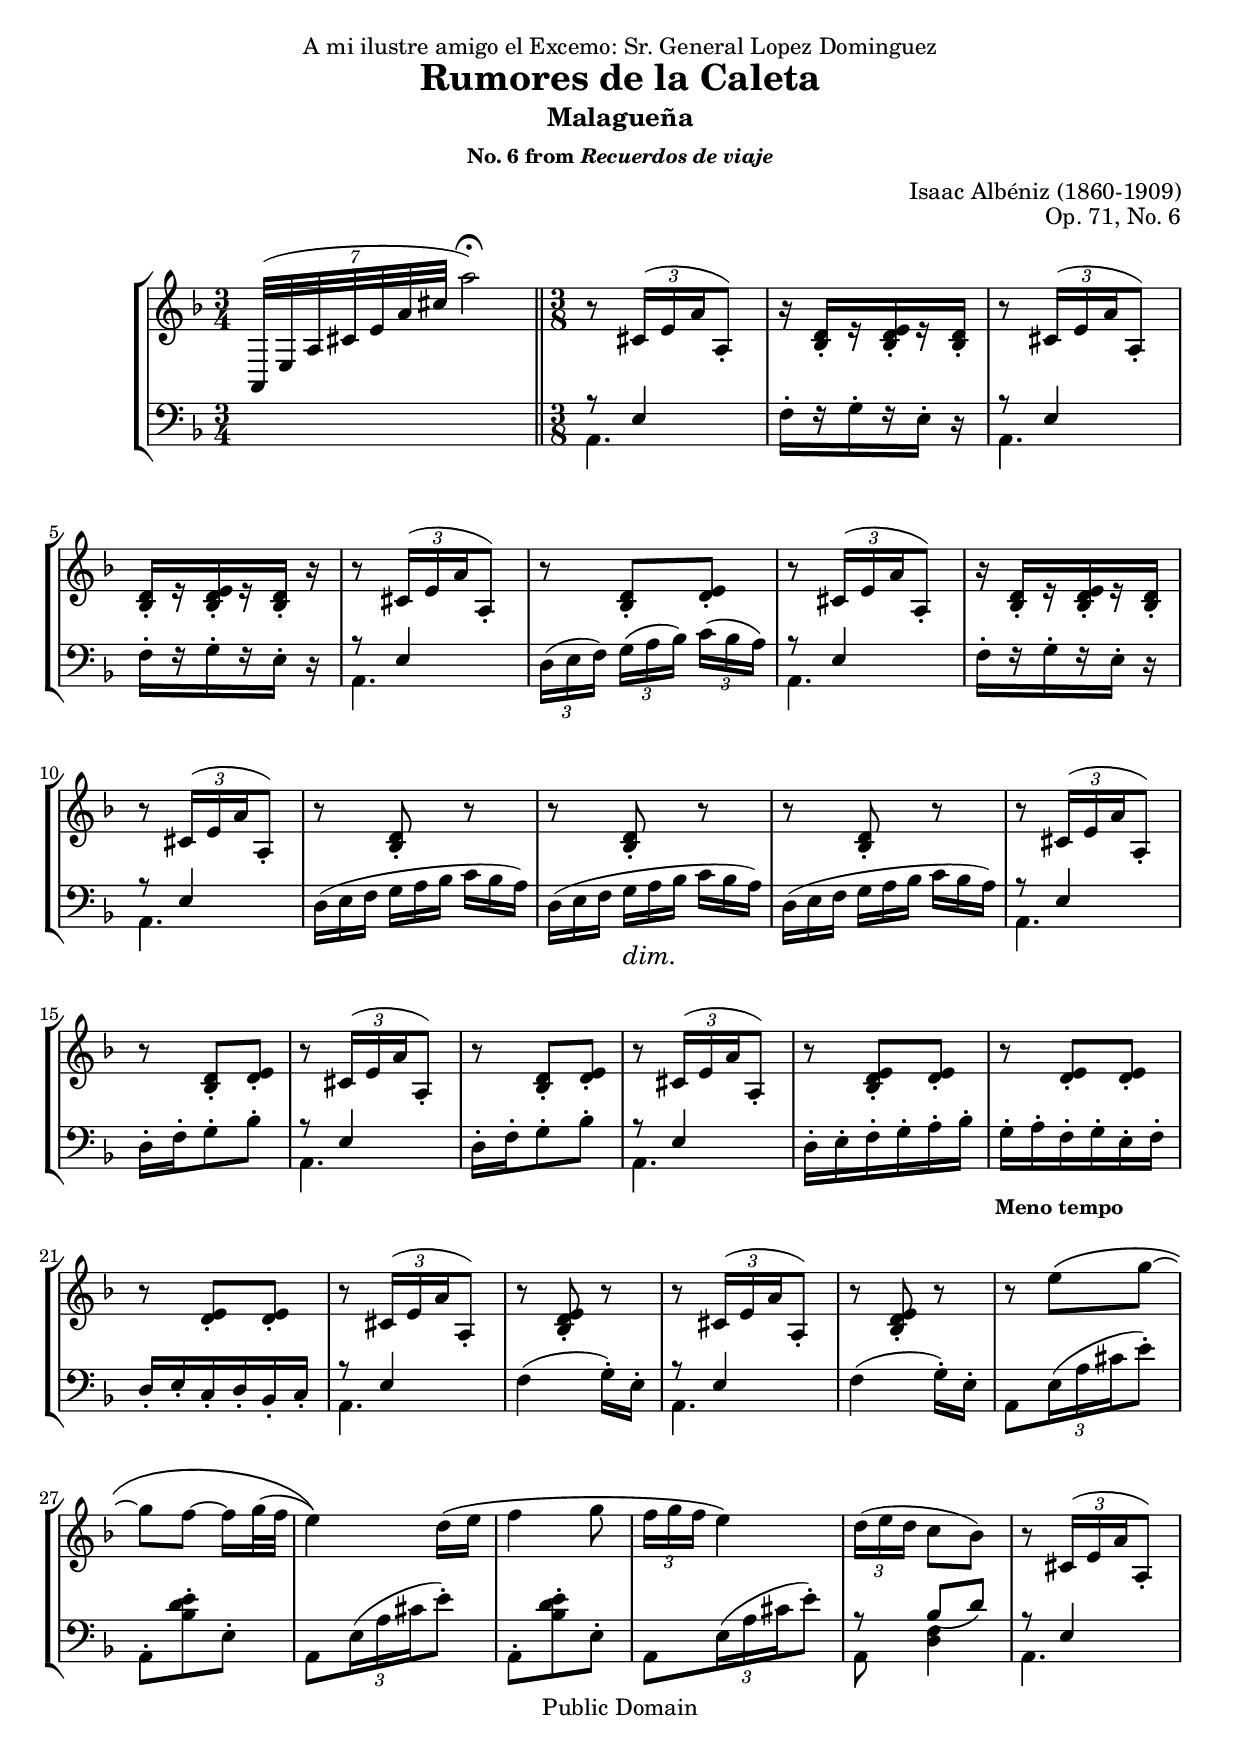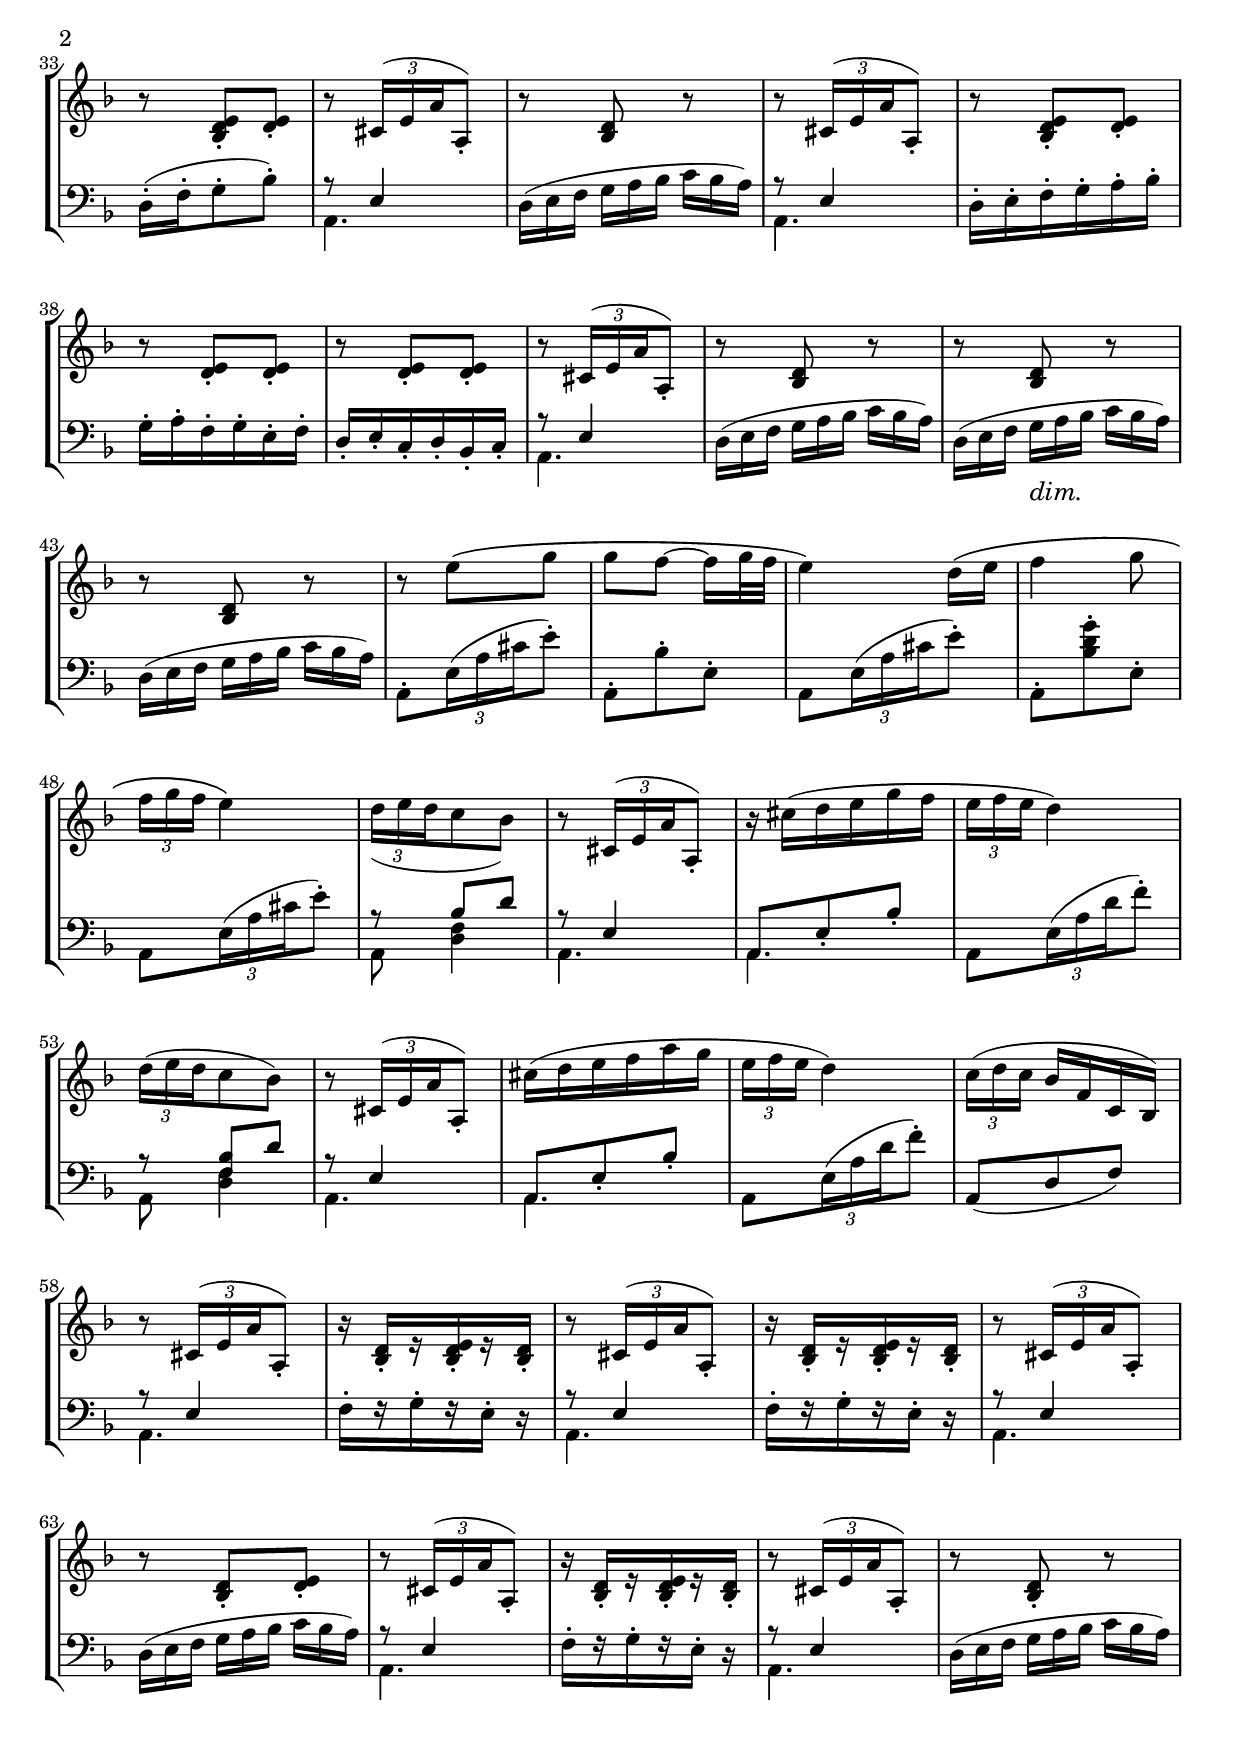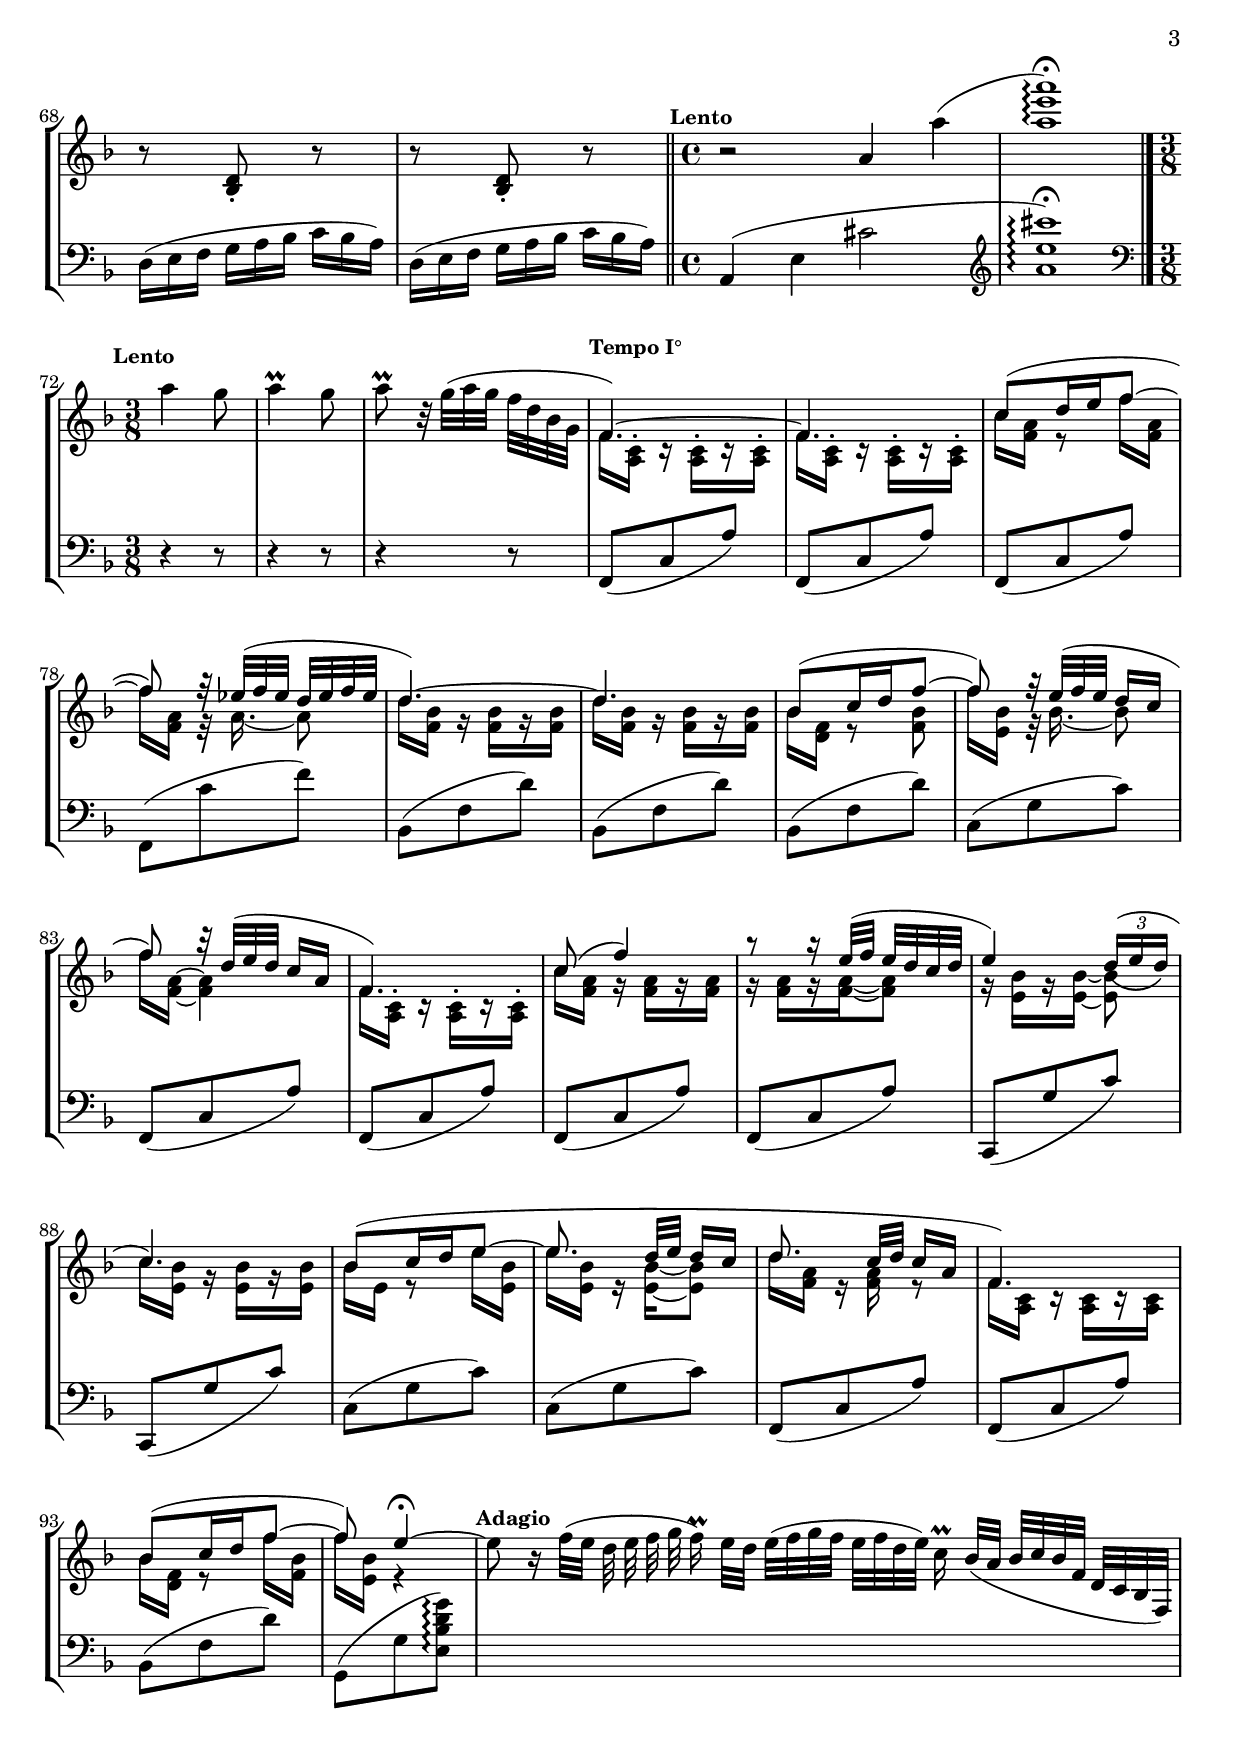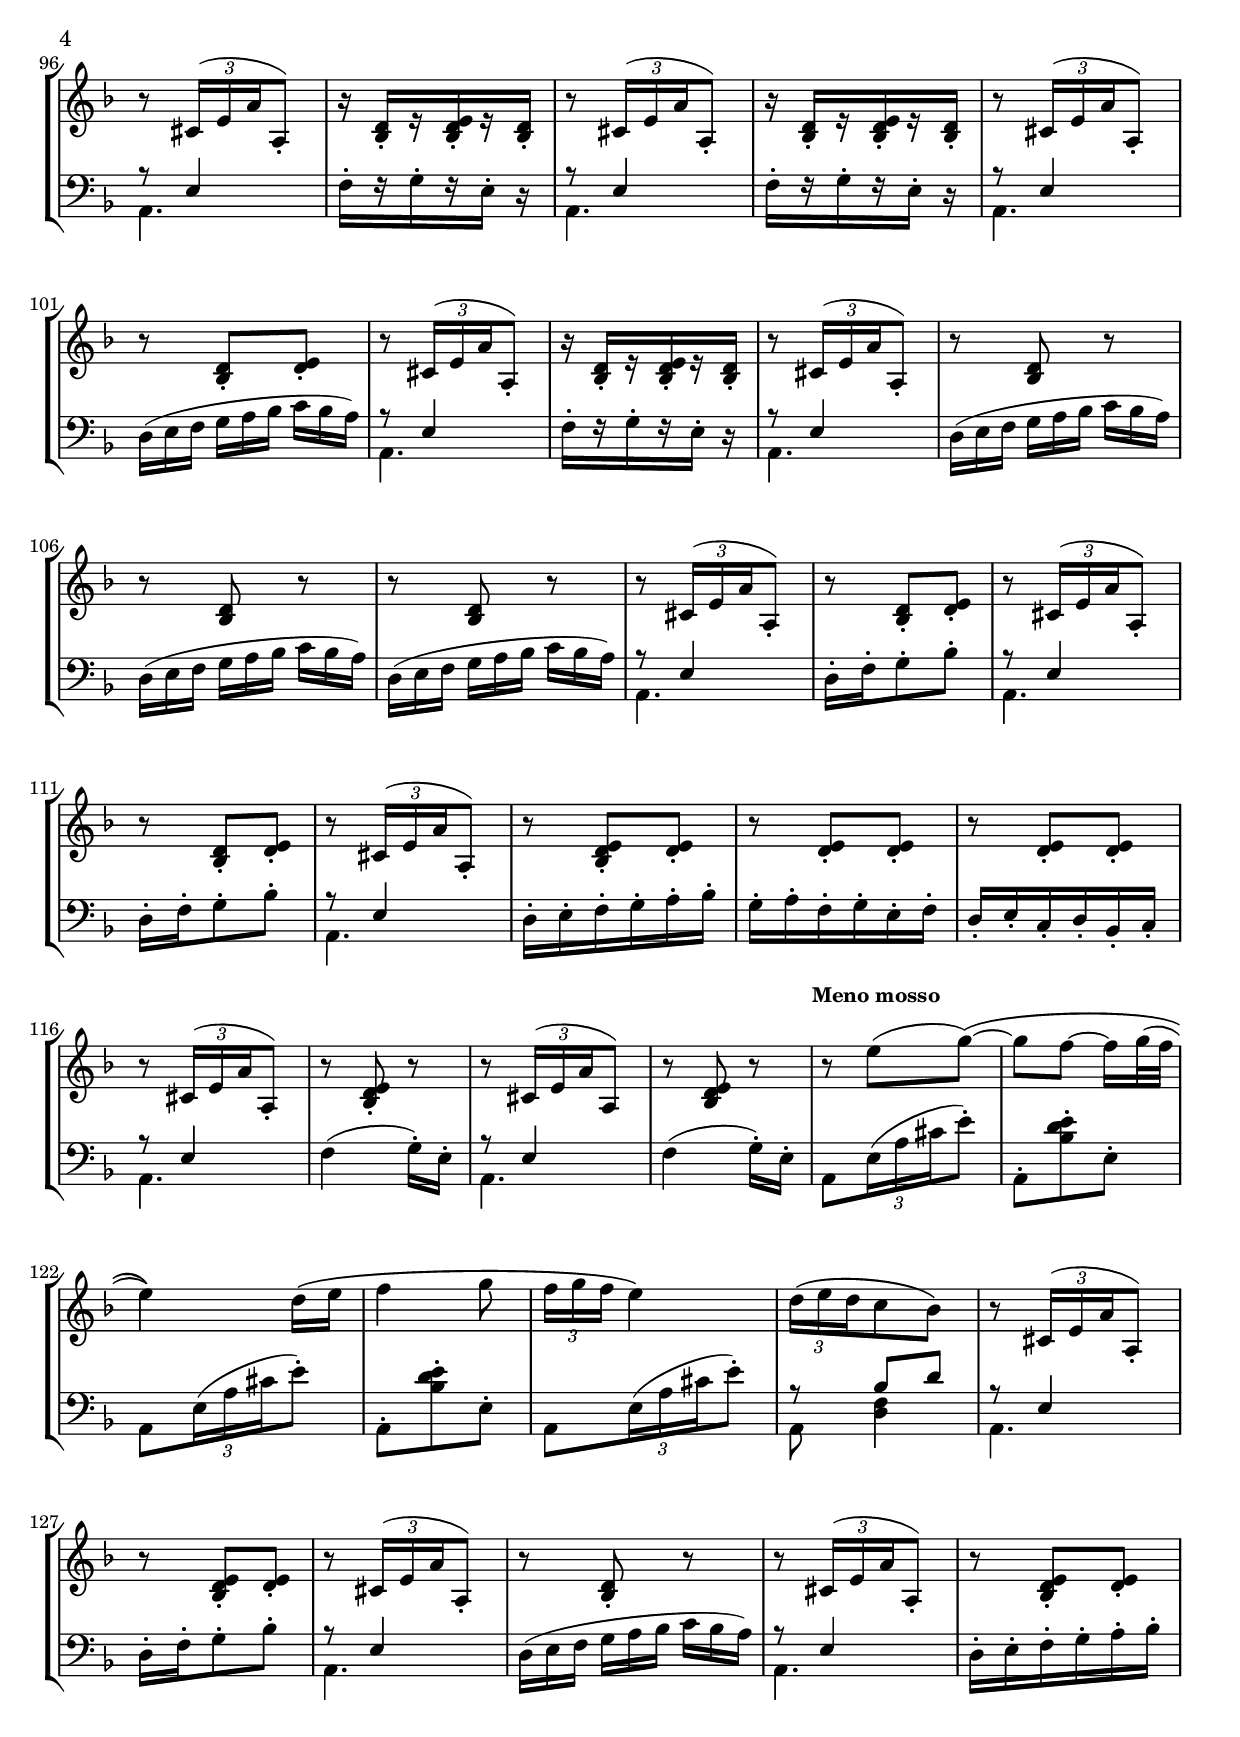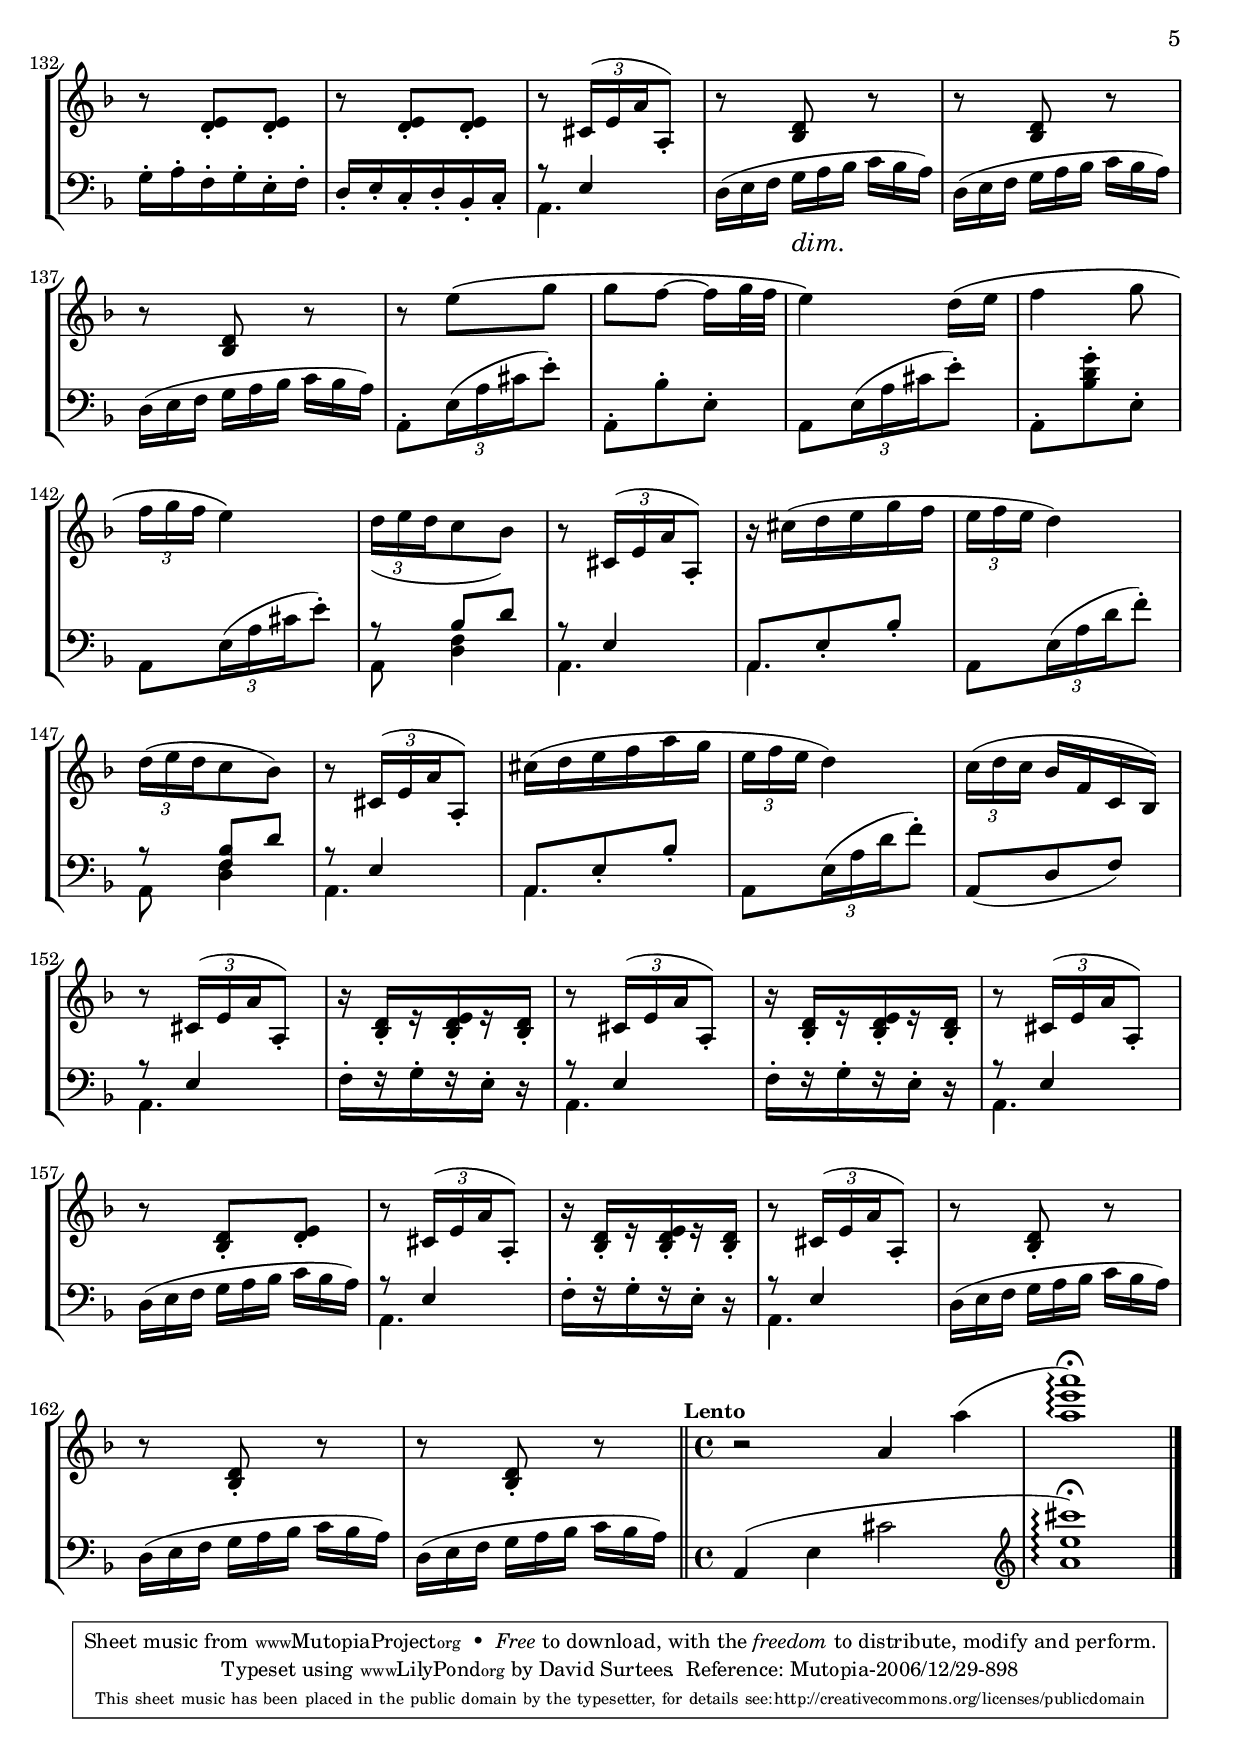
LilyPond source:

\version "2.18.0"
\include "english.ly"

\header {
  dedication = "A mi ilustre amigo el Excemo: Sr. General Lopez Dominguez"
  title = "Rumores de la Caleta"
  subtitle = "Malagueña"
  subsubtitle = \markup {"No. 6 from" \italic "Recuerdos de viaje"}
  composer = "Isaac Albéniz (1860-1909)"
  opus = "Op. 71, No. 6"
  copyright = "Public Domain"
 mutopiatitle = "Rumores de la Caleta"
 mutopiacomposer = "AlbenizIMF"
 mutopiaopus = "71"
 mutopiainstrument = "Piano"
 date = "1887"
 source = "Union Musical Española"
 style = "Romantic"
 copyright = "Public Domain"
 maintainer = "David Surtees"
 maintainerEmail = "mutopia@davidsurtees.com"
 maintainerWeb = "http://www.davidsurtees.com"
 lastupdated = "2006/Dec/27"
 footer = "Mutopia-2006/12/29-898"
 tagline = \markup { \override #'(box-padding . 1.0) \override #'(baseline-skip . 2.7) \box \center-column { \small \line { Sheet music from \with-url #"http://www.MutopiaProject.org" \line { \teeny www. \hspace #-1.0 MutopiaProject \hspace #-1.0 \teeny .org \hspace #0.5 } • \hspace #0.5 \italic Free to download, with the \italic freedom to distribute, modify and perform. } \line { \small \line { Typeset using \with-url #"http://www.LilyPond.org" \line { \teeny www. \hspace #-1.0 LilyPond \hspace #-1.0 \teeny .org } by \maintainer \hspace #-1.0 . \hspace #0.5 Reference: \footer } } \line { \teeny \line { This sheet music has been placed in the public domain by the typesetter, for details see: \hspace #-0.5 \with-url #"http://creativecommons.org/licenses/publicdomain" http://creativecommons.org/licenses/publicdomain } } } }
}

pmel = \markup {\dynamic p \small \italic melancólico}
can = \markup {\small \italic cantando}
semprep = \markup {\italic \small sempre \dynamic p}
pocorit = \markup {\italic \small "poco ritard."}
atempo = \markup {\italic \small "a tempo"}
mtempo = \markup {\italic \small "tempo"}
rit = \markup {\italic \small "rit."}
riten = \markup {\italic \small "riten."}
moltorit = \markup {\italic \small "molto ritard."}
cadlen = \markup {\italic \small "cadenza lento"}
adlib = \markup {\italic \small "ad lib."}
dim = \markup {\italic \small "dim."}
frit = \markup {\dynamic f \small \italic rit.}

deprecateddim = \dim %% ??

voicea = \relative c {
  \key d \minor
  \time 3/4
  \override TupletBracket.transparent = ##t
  \tuplet 7/8 { a32( e' a cs e a cs }  a'2) \fermata
  \bar "||"
  \time 3/8
  r8 \tuplet 3/2 {cs,,16^( e a} a,8-.)
  r16 <bf d>-.[ r <bf d e>-. r <bf d>-.]
  r8 \tuplet 3/2 {cs16^( e a} a,8-.)

%%5
  <bf d>16-.[ r <bf d e>-. r <bf d>-.] r
  r8 \tuplet 3/2 {cs16^( e a} a,8-.)
  r8 <bf d>-. <d e>-.
  r8 \tuplet 3/2 {cs16^( e a} a,8-.)
  r16 <bf d>-.[ r <bf d e>-. r <bf d>-.]

%%10
  r8 \tuplet 3/2 {cs16^( e a} a,8-.)
  r8 <bf d>-. r
  r8 <bf d>-. r
  r8 <bf d>-. r

  r8 \tuplet 3/2 {cs16^( e a} a,8-.)
%%15
  r8 <bf d>-. <d e>-.
  r8 \tuplet 3/2 {cs16^( e a} a,8-.)
  r8 <bf d>-. <d e>-.
  r8 \tuplet 3/2 {cs16^( e a} a,8-.)
  r8 <bf d e>-. <d e>-.
%%20
  r8 <d e>-. <d e>-.
  r8 <d e>-. <d e>-.
  r8 \tuplet 3/2 {cs16^( e a} a,8-.)
  r8 <bf d e>-. r

  r8 \tuplet 3/2 {cs16^( e a} a,8-.)
%%25
  r8 <bf d e>-. r
  \once \override Score.RehearsalMark.self-alignment-X = #left
  \once \override Score.RehearsalMark.extra-offset = #'(0 . 2.5)
  \mark \markup {\small \bold "Meno tempo" }
  r8 e'\( g~
  g8[ f]~ f16 g32( f
  e4)\) d16\( e
  f4 g8

%30
  \tuplet 3/2 {f16 g f} e4\)
  \tuplet 3/2 {d16([ e d]} c8 bf)
  r8 \tuplet 3/2 {cs,16^( e a} a,8-.)
  r8 <bf d e>-. <d e>-.
  r8 \tuplet 3/2 {cs16^( e a} a,8-.)

%%35
  r8 <bf d> r
  r8 \tuplet 3/2 {cs16^( e a} a,8-.)
  r8 <bf d e>-. <d e>-.
  r8 <d e>-. <d e>-.
  r8 <d e>-. <d e>-.

%%40
  r8 \tuplet 3/2 {cs16^( e a} a,8-.)
  r8 <bf d> r
  r8 <bf d> r
  r8 <bf d> r
  r8 e'\( g

%%45
  g8[ f]~ f16 g32 f
  e4\) d16\( e
  f4 g8
  \tuplet 3/2 {f16 g f} e4\)
  \tuplet 3/2 {d16_( e d} c8 bf)
%%50
  r8 \tuplet 3/2 {cs,16^( e a} a,8-.)

  r16 cs'( d e g f
  \tuplet 3/2 {e16 f e} d4)
  \tuplet 3/2 {d16( e d} c8 bf)
  r8 \tuplet 3/2 {cs,16^( e a} a,8-.)
%%55
  cs'16( d e f a g

  \tuplet 3/2 {e16 f e} d4)
  \tuplet 3/2 {c16([ d c]} bf f c bf)
  r8 \tuplet 3/2 {cs16^( e a} a,8-.)
  r16 <bf d>-.[ r <bf d e>-. r <bf d>-.]
%%60
  r8 \tuplet 3/2 {cs16^( e a} a,8-.)

  r16 <bf d>-.[ r <bf d e>-. r <bf d>-.]
  r8 \tuplet 3/2 {cs16^( e a} a,8-.)
  r8 <bf d>-. <d e>-.
  r8 \tuplet 3/2 {cs16^( e a} a,8-.)
%%65
  r16 <bf d>-.[ r <bf d e>-. r <bf d>-.]

  r8 \tuplet 3/2 {cs16^( e a} a,8-.)
  r8 <bf d>-. r
  r8 <bf d>-. r
  r8 <bf d>-. r
%%70
  \once \override Score.RehearsalMark.self-alignment-X = #left
  \mark \markup {\small \bold "Lento" }
  \bar "||"
  \time 4/4
  r2 a'4 a'(
  <a e' a>1)\arpeggio \fermata
  \bar "|." \break
  \time 3/8
  \once \override Score.RehearsalMark.self-alignment-X = #left
  \once \override Score.RehearsalMark.extra-offset = #'(0 . 1.5)
  \mark \markup {\small \bold "Lento" }
  a4 g8
  a4\prall g8
  a8\prall r32 g([ a g] f d bf g
%%75
  \override Staff.NoteCollision.merge-differently-dotted = ##t
  \once \override Score.RehearsalMark.self-alignment-X = #left
  \once \override Score.RehearsalMark.extra-offset = #'(0 . 1.5)
  \mark \markup {\small \bold "Tempo I°" }
  \voiceOne << {f4.)~
      f4.

      c'8( d16 e f8~
      f8) r32 ef([ f ef] d ef f ef
      d4.)~
%%80
      d4.

      bf8( c16 d f8~
      f8) r32 e([ f e] d16 c
      f8) r32 d([ e d] c16 a
      f4.)

%%85
      c'8( f4)
      a8\rest a16\rest e32([ f] e d c d
      e4) \tuplet 3/2 {d16(_\( e d\)}
      c4.)

      bf8( c16 d e8~
%%90
      e8. d32[ e] d16 c
      d8. c32[ d] c16 a
      f4.)
      bf8( c16 d f8~

      f8) e4\fermata~}
%%75
  \context Voice="1" { \voiceTwo f,16 <a, c>^. c\rest <a c>^.[ c\rest <a
c>^.]
      f'16 <a, c>^. c\rest <a c>^.[ c\rest <a c>^.]
      c'16 <f, a> r8 f'16 <f, a>
      f'16 <f, a> r32 a16.~\noBeam a8
      d16 <f, bf> g\rest <f bf>[ g\rest <f bf>]
%%80
      d'16 <f, bf> g\rest <f bf>[ g\rest <f bf>]
      bf16 <d, f> r8 <f bf>
      f'16 <e, bf'> r32 bf'16.~\noBeam bf8
      f'16 \tieNeutral <f, a>~ <f a>4 \tieDown
      f16 <a, c>^. c\rest <a c>^.[ c\rest <a c>^.]
%%85
      c'16 <f, a> g\rest <f a>[ g\rest <f a>]
      g16\rest <f a>[ g\rest <f a>~ <f a>8]
      g16\rest <e bf'>[ g\rest <e bf'>]~ <e bf'>8
      c'16 <e, bf'> g\rest <e bf'>[ g\rest <e bf'>]
      bf'16 e, r8 e'16 <e, bf'>
%%90
      e'16 <e, bf'> r <e bf'>~ <e bf'>8
      d'16 <f, a> r <f a> r8
      f16 <a, c> c\rest <a c>[ c\rest <a c>]
      bf'16 <d, f> r8 f'16 <f, bf>
      f'16 <e, bf'> r4} >>
%%95
  \oneVoice
  \once \override Score.RehearsalMark.self-alignment-X = #left
  \mark \markup {\small \bold "Adagio" }
  \cadenzaOn
  e'8 r16 f32([ e] d e f g \once \override Voice.TextScript.extra-offset =
#'(0.7 . -1) f16^\markup{\musicglyph #"scripts.prall"}) e32[ d] e([ f g f]
e[ f d e]) \cadenzaOff c16\prall bf32([ a] bf[ c bf f] d[ c bf f])
  \break
  r8 \tuplet 3/2 {cs'16^( e a} a,8-.)
  r16 <bf d>-.[ r <bf d e>-. r <bf d>-.]
  r8 \tuplet 3/2 {cs16^( e a} a,8-.)
  r16 <bf d>-.[ r <bf d e>-. r <bf d>-.]
%%100
  r8 \tuplet 3/2 {cs16^( e a} a,8-.)
  r8 <bf d>-. <d e>-.
  r8 \tuplet 3/2 {cs16^( e a} a,8-.)
  r16 <bf d>-.[ r <bf d e>-. r <bf d>-.]
  r8 \tuplet 3/2 {cs16^( e a} a,8-.)
%%105
  r8 <bf d> r
  r8 <bf d> r
  r8 <bf d> r
  r8 \tuplet 3/2 {cs16^( e a} a,8-.)
  r8 <bf d>-. <d e>-.
%%110
  r8 \tuplet 3/2 {cs16^( e a} a,8-.)
  r8 <bf d>-. <d e>-.
  r8 \tuplet 3/2 {cs16^( e a} a,8-.)
  r8 <bf d e>-. <d e>-.
  r8 <d e>-. <d e>-.
%%115
  r8 <d e>-. <d e>-.
  r8 \tuplet 3/2 {cs16^( e a} a,8-.)
  r8 <bf d e>-. r
  r8 \tuplet 3/2 {cs16^( e a} a,8)
  r8 <bf d e> r
%%120
  \once \override Score.RehearsalMark.self-alignment-X = #left
  \once \override Score.RehearsalMark.extra-offset = #'(0 . 1.5)
  \mark \markup {\small \bold "Meno mosso" }
  r8 e'( g)\(~
  g8[ f]~ f16 g32( f
  e4)\) d16\( e
  f4 g8
  \tuplet 3/2 {f16 g f} e4\)
%%125
  \tuplet 3/2 {d16\( e d} c8 bf\)
  r8 \tuplet 3/2 {cs,16^( e a} a,8-.)
  r8 <bf d e>-. <d e>-.
  r8 \tuplet 3/2 {cs16^( e a} a,8-.)
  r8 <bf d>-. r
%%130
  r8 \tuplet 3/2 {cs16^( e a} a,8-.)
  r8 <bf d e>-. <d e>-.
  r8 <d e>-. <d e>-.
  r8 <d e>-. <d e>-.
  r8 \tuplet 3/2 {cs16^( e a} a,8-.)
%%135
  r8 <bf d> r
  r8 <bf d> r
  r8 <bf d> r
  r8 e'\( g
  g8[ f]~ f16 g32 f
%%140
  e4\) d16\( e
  f4 g8
  \tuplet 3/2 {f16 g f} e4\)
  \tuplet 3/2 {d16_( e d} c8 bf)
  r8 \tuplet 3/2 {cs,16^( e a} a,8-.)
%%145
  r16 cs'( d e g f
  \tuplet 3/2 {e16 f e} d4)
  \tuplet 3/2 {d16( e d} c8 bf)
  r8 \tuplet 3/2 {cs,16^( e a} a,8-.)
  cs'16( d e f a g
%%150
  \tuplet 3/2 {e16 f e} d4)
  \tuplet 3/2 {c16([ d c]} bf f c bf)
  r8 \tuplet 3/2 {cs16^( e a} a,8-.)
  r16 <bf d>-.[ r <bf d e>-. r <bf d>-.]
  r8 \tuplet 3/2 {cs16^( e a} a,8-.)
%%155
  r16 <bf d>-.[ r <bf d e>-. r <bf d>-.]
  r8 \tuplet 3/2 {cs16^( e a} a,8-.)
  r8 <bf d>-. <d e>-.
  r8 \tuplet 3/2 {cs16^( e a} a,8-.)
  r16 <bf d>-.[ r <bf d e>-. r <bf d>-.]
%%160
  r8 \tuplet 3/2 {cs16^( e a} a,8-.)
  r8 <bf d>-. r
  r8 <bf d>-. r
  r8 <bf d>-. r
  \once \override Score.RehearsalMark.self-alignment-X = #left
  \mark \markup {\small \bold "Lento" }
  \bar "||"
  \time 4/4
  r2 a'4 a'(
%%165
  <a e' a>1)\arpeggio \fermata
  \bar "|."
}

voiceb = \relative c {
  \clef bass
  \key d \minor
  \time 3/4
  \override TupletBracket.transparent = ##t
  \skip 4*3
  \time 3/8
  << {r8 e4}
  \\ {a,4.} >>
  f'16-.[ r g-. r e-.] r
  << {r8 e4}
  \\ {a,4.} >>
%%5
  f'16-.[ r g-. r e-.] r
  << {r8 e4}
  \\ {a,4.} >>
  \tuplet 3/2 {d16([ e f])} \tuplet 3/2 {g([ a bf])} \tuplet 3/2 {c([ bf a])}
  << {r8 e4}
  \\ {a,4.} >>
  f'16-.[ r g-. r e-.] r
%%10
  << {r8 e4}
  \\ {a,4.} >>
  \override TupletNumber.transparent = ##t
  \tuplet 3/2 {d16([ e f]} \tuplet 3/2 {g[ a bf]} \tuplet 3/2 {c[ bf a])}
  \dimTextDim
  \tuplet 3/2 {d,([ e f]} \tuplet 3/2 {g\>[ a bf]\!} \tuplet 3/2 {c[ bf a])}
  \tuplet 3/2 {d,([ e f]} \tuplet 3/2 {g[ a bf]} \tuplet 3/2 {c[ bf a])}
  << {r8 e4}
  \\ {a,4.} >>
%%15
  d16-. f-. g8-. bf-.
  << {r8 e,4}
  \\ {a,4.} >>
  d16-. f-. g8-. bf-.
  << {r8 e,4}
  \\ {a,4.} >>
  d16-. e-. f-. g-. a-. bf-.
%%20
  g16-. a-. f-. g-. e-. f-.
  d16-.  e-.  c-. d-. bf-.  c-.
  << {r8 e4}
  \\ {a,4.} >>
  f'4( g16)-. e-.
  << {r8 e4}
  \\ {a,4.} >>
%%25
  f'4( g16)-. e-.
  \override TupletNumber.transparent = ##f
  a,8 \tuplet 3/2 {e'16( a cs} e8)-.
  a,,8-. <bf' d e>-. e,-.
  a,8 \tuplet 3/2 {e'16( a cs} e8)-.
  a,,8-. <bf' d e>-. e,-.
%%30
  a,8 \tuplet 3/2 {e'16( a cs} e8)-.
  << {r8 bf_( d)}
  \\ {a,8 <d f>4 } >>
  << {r8 e4}
  \\ {a,4.} >>
  d16-.( f-. g8-. bf-.)
  << {r8 e,4}
  \\ {a,4.} >>
%%35
  \override TupletNumber.transparent = ##t
  \tuplet 3/2 {d16([ e f]} \tuplet 3/2 {g[ a bf]} \tuplet 3/2 {c[ bf a])}
  << {r8 e4}
  \\ {a,4.} >>
  d16-. e-. f-. g-. a-. bf-.
  g16-. a-. f-. g-. e-. f-.
  d16-.  e-.  c-. d-. bf-.  c-.
%%40
  << {r8 e4}
  \\ {a,4.} >>
  \tuplet 3/2 {d16([ e f]} \tuplet 3/2 {g[ a bf]} \tuplet 3/2 {c[ bf a])}
  \dimTextDim
  \tuplet 3/2 {d,16([ e f]} \tuplet 3/2 {g[\> a bf\!]} \tuplet 3/2 {c[ bf a])}
  \tuplet 3/2 {d,16([ e f]} \tuplet 3/2 {g[ a bf]} \tuplet 3/2 {c[ bf a])}
  \override TupletNumber.transparent = ##f
  a,8-. \tuplet 3/2 {e'16( a cs} e8)-.
%%45
  a,,8-. bf'-. e,-.
  a,8 \tuplet 3/2 {e'16( a cs} e8)-.
  a,,8-. <bf' d g>-. e,-.
  a,8 \tuplet 3/2 {e'16( a cs} e8)-.
  << {r8 bf d}
  \\ {a,8 <d f>4 } >>
%%50
  << {r8 e4}
  \\ {a,4.} >>
  \override Staff.NoteCollision.merge-differently-dotted = ##t
  << {a8 e'_. bf'_.}
  \\ {a,4.} >>
  a8 \tuplet 3/2 {e'16( a d} f8)-.
  << {r8 <f, bf> d'}
  \\ {a,8 <d f>4 } >>
  << {r8 e4}
  \\ {a,4.} >>
%%55
  << {a8 e'_. bf'_.}
  \\ {a,4.} >>
  a8 \tuplet 3/2 {e'16( a d} f8)-.
  a,,8( d f)
  << {r8 e4}
  \\ {a,4.} >>
  f'16-.[ r g-. r e-.] r
%%60
  << {r8 e4}
  \\ {a,4.} >>
  f'16-.[ r g-. r e-.] r
  << {r8 e4}
  \\ {a,4.} >>
  \override TupletNumber.transparent = ##t
  \tuplet 3/2 {d16([ e f]} \tuplet 3/2 {g[ a bf]} \tuplet 3/2 {c[ bf a])}
  << {r8 e4}
  \\ {a,4.} >>
%%65
  f'16-.[ r g-. r e-.] r
  << {r8 e4}
  \\ {a,4.} >>
  \tuplet 3/2 {d16([ e f]} \tuplet 3/2 {g[ a bf]} \tuplet 3/2 {c[ bf a])}
  \tuplet 3/2 {d,([ e f]} \tuplet 3/2 {g[ a bf]} \tuplet 3/2 {c[ bf a])}
  \tuplet 3/2 {d,([ e f]} \tuplet 3/2 {g[ a bf]} \tuplet 3/2 {c[ bf a])}
%%70
  a,4( e' cs'2
  \clef treble
  <a' e' cs'>1)\arpeggio \fermata
  \clef bass
  r4 r8
  r4 r8
  r4 r8
%%75
  f,,8( c' a')
  f,8( c' a')
  f,8( c' a')
  f,8( c'' f)
  bf,,8( f' d')
%%80
  bf,8( f' d')
  bf,8( f' d')
  c,8( g' c)
  f,,8( c' a')
  f,8( c' a')
%%85
  f,8( c' a')
  f,8( c' a')
  c,,8( g'' c)
  c,,8( g'' c)
  c,8( g' c)
%%90
  c,8( g' c)
  f,,8( c' a')
  f,8( c' a')
  bf,8( f' d')
  g,,8( g' <e bf' d g>\arpeggio)
%%95
  \skip 8*9
  << {r8 e4}
  \\ {a,4.} >>
  f'16-.[ r g-. r e-.] r
  << {r8 e4}
  \\ {a,4.} >>
  f'16-.[ r g-. r e-.] r
%%100
  << {r8 e4}
  \\ {a,4.} >>
  \tuplet 3/2 {d16([ e f]} \tuplet 3/2 {g[ a bf]} \tuplet 3/2 {c[ bf a])}
  << {r8 e4}
  \\ {a,4.} >>
  f'16-.[ r g-. r e-.] r
  << {r8 e4}
  \\ {a,4.} >>
%%105
  \override TupletNumber.transparent = ##t
  \tuplet 3/2 {d16([ e f]} \tuplet 3/2 {g[ a bf]} \tuplet 3/2 {c[ bf a])}
  \tuplet 3/2 {d,([ e f]} \tuplet 3/2 {g[ a bf]} \tuplet 3/2 {c[ bf a])}
  \tuplet 3/2 {d,([ e f]} \tuplet 3/2 {g[ a bf]} \tuplet 3/2 {c[ bf a])}
  << {r8 e4}
  \\ {a,4.} >>
  d16-. f-. g8-. bf-.
%%110
  << {r8 e,4}
  \\ {a,4.} >>
  d16-. f-. g8-. bf-.
  << {r8 e,4}
  \\ {a,4.} >>
  d16-. e-. f-. g-. a-. bf-.
  g16-. a-. f-. g-. e-. f-.
%%115
  d16-.  e-.  c-. d-. bf-.  c-.
  << {r8 e4}
  \\ {a,4.} >>
  f'4( g16)-. e-.
  << {r8 e4}
  \\ {a,4.} >>
  f'4( g16)-. e-.
%%120
  \override TupletNumber.transparent = ##f
  a,8 \tuplet 3/2 {e'16( a cs} e8)-.
  a,,8-. <bf' d e>-. e,-.
  a,8 \tuplet 3/2 {e'16( a cs} e8)-.
  a,,8-. <bf' d e>-. e,-.
  a,8 \tuplet 3/2 {e'16( a cs} e8)-.
%%125
  << {r8 bf d}
  \\ {a,8 <d f>4 } >>
  << {r8 e4}
  \\ {a,4.} >>
  d16-. f-. g8-. bf-.
  << {r8 e,4}
  \\ {a,4.} >>
  \override TupletNumber.transparent = ##t
  \tuplet 3/2 {d16([ e f]} \tuplet 3/2 {g[ a bf]} \tuplet 3/2 {c[ bf a])}
%%130
  << {r8 e4}
  \\ {a,4.} >>
  d16-. e-. f-. g-. a-. bf-.
  g16-. a-. f-. g-. e-. f-.
  d16-.  e-.  c-. d-. bf-.  c-.
  << {r8 e4}
  \\ {a,4.} >>
%%135
  \dimTextDim
  \tuplet 3/2 {d16([ e f]} \tuplet 3/2 {g[\> a bf\!]} \tuplet 3/2 {c[ bf a])}
  \tuplet 3/2 {d,16([ e f]} \tuplet 3/2 {g[ a bf]} \tuplet 3/2 {c[ bf a])}
  \tuplet 3/2 {d,16([ e f]} \tuplet 3/2 {g[ a bf]} \tuplet 3/2 {c[ bf a])}
  \override TupletNumber.transparent = ##f
  a,8-. \tuplet 3/2 {e'16( a cs} e8)-.
  a,,8-. bf'-. e,-.
%%140
  a,8 \tuplet 3/2 {e'16( a cs} e8)-.
  a,,8-. <bf' d g>-. e,-.
  a,8 \tuplet 3/2 {e'16( a cs} e8)-.
  << {r8 bf d}
  \\ {a,8 <d f>4 } >>
  << {r8 e4}
  \\ {a,4.} >>
%%145
  \override Staff.NoteCollision.merge-differently-dotted = ##t
  << {a8 e'_. bf'_.}
  \\ {a,4.} >>
  a8 \tuplet 3/2 {e'16( a d} f8)-.
  << {r8 <f, bf> d'}
  \\ {a,8 <d f>4 } >>
  << {r8 e4}
  \\ {a,4.} >>
  << {a8 e'_. bf'_.}
  \\ {a,4.} >>
%%150
  a8 \tuplet 3/2 {e'16( a d} f8)-.
  a,,8( d f)
  << {r8 e4}
  \\ {a,4.} >>
  f'16-.[ r g-. r e-.] r
  << {r8 e4}
  \\ {a,4.} >>
%%155
  f'16-.[ r g-. r e-.] r
  << {r8 e4}
  \\ {a,4.} >>
  \override TupletNumber.transparent = ##t
  \tuplet 3/2 {d16([ e f]} \tuplet 3/2 {g[ a bf]} \tuplet 3/2 {c[ bf a])}
  << {r8 e4}
  \\ {a,4.} >>
  f'16-.[ r g-. r e-.] r
%%160
  << {r8 e4}
  \\ {a,4.} >>
  \tuplet 3/2 {d16([ e f]} \tuplet 3/2 {g[ a bf]} \tuplet 3/2 {c[ bf a])}
  \tuplet 3/2 {d,([ e f]} \tuplet 3/2 {g[ a bf]} \tuplet 3/2 {c[ bf a])}
  \tuplet 3/2 {d,([ e f]} \tuplet 3/2 {g[ a bf]} \tuplet 3/2 {c[ bf a])}
  a,4( e' cs'2
  \clef treble
  <a' e' cs'>1\arpeggio \fermata)
}

dynamics = {
  s2.\f
  s4.-\pmel
  s4.*4
  s8\< s\! s16*2/3\> s s\!
  s4.*3
  s8\< s16*2/3\! s s s\> s s\!
  s16*2/3\< s s\! s8 s16*2/3\> s s\!
  s16*2/3\< s s\! s8 s16*2/3\> s s\!
  \once \override DynamicText.extra-offset = #'(1 . 2.5) s4.\pp
%%15
  s8\< s\! s
  \once \override DynamicText.extra-offset = #'(1 . 2.5) s4.\pp
  s8\< s\! s
  \once \override DynamicText.extra-offset = #'(1 . 2.5) s4.\pp
  s8 s4\<
%%20
  s4 s16 s\!
  s4\> s16 s\!
  s4.*4
  s16 \once \override TextScript.extra-offset = #'(0 . 2.1) s-\can s4
  s4\< s16. s32\!
  s4.*2
  s16*2/3\> s s\! s4
  s4.*4
%%35
  s8\< s16*2/3 s\! s s\> s s\!
  s4.
  s4.\<
  s8 s4\!
  s4\> s16 s\!
%%40
  s4.
  s8\< s\! s16*2/3\> s s\!
  s16*2/3\< s s\! s8 s16*2/3\> s s\!
  s16*2/3\< s s\! s8 s16*2/3\> s s\!
  s8 s\< s\!
%%45
  s4.
  s8\< s16*2/3 s s\! s8
  s4.*2
  s8\> s4\!
%%50
  s4.
  s4\< s8\!
  s4.
  s4\> s8\!
  s4.
%%55
  s4\< s16 s\!
  s4.
  s8\> s\! s
  s4.*5
  s8\< s\! s16*2/3\> s s\!
  s4.*3
  \once \override TextScript.extra-offset = #'(0 . 2.1)
  s8-\deprecateddim s4
  s16*2/3\< s s\! s8 s16*2/3\> s s\!
  s16*2/3\< s s\! s8 s16*2/3\> s s\!
%%70
  s1*2
  s4\ff s8
  s4.
  s8 s32 s16.\> s s32\!
%%75
  s4-\semprep s8
  s4.*2
  s8 s16 \once \override TextScript.extra-offset = #'(0 . 2) s-\pocorit s8
  s8-\mtempo s4
%%80
  s4 s16 s-\rit
  \once \override Hairpin.extra-offset = #'(0 . 1)
  s8.\> s16\! s8
  \override TextScript.extra-offset = #'(0 . 1.5)
  s4 s16 s-\rit
  s4-\atempo s8
  s4.
%%85
  \once \override DynamicText.extra-offset = #'(2 . 2.5)
  s4\mf s8
  s4 s32 s16.-\rit
  s4-\atempo s8
  s4 s16 s-\rit
  \revert TextScript.extra-offset
  s4\> s8\!
%%90
  s4.*3
  s8-\moltorit s\< s\!
  s4.-\riten
%%95
  s8-\cadlen s8*3 s8-\adlib s s16 s-\frit s4
  s4.-\pmel
  s4.*4
  s16*2/3\< s s\! s8 s16*2/3\> s s\!
  s4.*3
%%105
  \once \override Hairpin.extra-offset = #'(0 . 1.5)
  s8\<^\deprecateddim s\! s16*2/3\> s s\!
  s8\< s\! s16*2/3\> s s\!
  s8\< s\! s16*2/3\> s s\!
  \once \override DynamicText.extra-offset = #'(1 . 2.5) s4.\pp
  s4.*4
  s4.\<
  s4 s16 s\!
%%115
  s4.*5
%%120
  \once \override TextScript.extra-offset = #'(0 . 2.1)
  s4.-\can
  s4\< s16. s32\!
  s4.*7
  s8\< s\! s16*2/3\> s s\!
%%130
  s4.
  s4\< s16 s\!
  s4.
  s4\> s16 s\!
  s4.
%%135
  s8\< s\! s16*2/3\> s s\!
  s8\< s\! s16*2/3\> s s\!
  s8\< s\! s16*2/3\> s s\!
  s8 s16 s\< s s\!
  s4.
%%140
  s8\< s16*2/3 s s\! s8
  s4.*2
  s8\> s\! s
  s4.
%%145
  s4\< s8\!
  s4.
  s4\> s8\!
  s4.
  s4\< s16 s\!
%%150
  s4.
  s8\> s\! s
  s4.
  s4.\p
  s4.*3
  s8\< s16*2/3\! s s\> s s s\!
  s4.*3
  \once \override TextScript.extra-offset = #'(0 . 2.1)
  s8-\deprecateddim s4
  \dimHairpin
  s16*2/3\< s s\! s8 s16*2/3\> s s\!
  s16*2/3\< s s\! s8 s16*2/3\> s s\!
  s1*2
}

pedal = {
  s2\sustainOn s4 \sustainOff
  s4\sustainOn s16 s\sustainOff
  s4.
  s4\sustainOn s16 s\sustainOff
%%5
  s4.
  s4\sustainOn s16 s\sustainOff
  s4.
  s4\sustainOn s16 s\sustainOff
  s4.
%10
  s4\sustainOn s8 \sustainOff
  s4.*3
  s4\sustainOn s16 s\sustainOff
%%15
  s4.
  s4\sustainOn s16 s\sustainOff
  s4.
  s4\sustainOn s8
  s4.*3
  s4\sustainOn s16 s\sustainOff
  s4.*3
  s4\sustainOn s8 \sustainOff
  s4\sustainOn s16 s\sustainOff
  s4\sustainOn s16 s\sustainOff
  s4\sustainOn s16 s\sustainOff
%%30
  s4\sustainOn s16 s\sustainOff
  s4\sustainOn s16 s\sustainOff
  s4\sustainOn s16 s\sustainOff
  s4.*3
  s4\sustainOn s16 s\sustainOff
  s4.*3
%%40
  s4\sustainOn s16 s\sustainOff
  s4.*3
  s4\sustainOn s16 s\sustainOff
%%45
  s4.
  s4\sustainOn s16 s\sustainOff
  s4.
  s4\sustainOn s16 s\sustainOff
  s4\sustainOn s16 s\sustainOff
%%50
  s4\sustainOn s16 s\sustainOff
  s4\sustainOn s16 s\sustainOff
  s4\sustainOn s16 s\sustainOff
  s4\sustainOn s16 s\sustainOff
  s4\sustainOn s16 s\sustainOff
%%55
  s4\sustainOn s16 s\sustainOff
  s4\sustainOn s16 s\sustainOff
  s4\sustainOn s16 s\sustainOff
  s4\sustainOn s16 s\sustainOff
  s4.
%%60
  s4\sustainOn s16 s\sustainOff
  s4.
  s4\sustainOn s8
  s4.
  s4\sustainOn s8\sustainOff
%%65
  s4.
  s4\sustainOn s8\sustainOff
  s4.*3
%%70
  s1\sustainOn
  s1\sustainOff
  s4.*3
%%75
  s4\sustainOn s16 s\sustainOff
  s4\sustainOn s16 s\sustainOff
  s4\sustainOn s16 s\sustainOff
  s4\sustainOn s16. s32\sustainOff
  s4\sustainOn s16 s\sustainOff
%%80
  s4\sustainOn s16 s\sustainOff
  s4\sustainOn s16 s\sustainOff
  s4\sustainOn s16 s\sustainOff
  s4\sustainOn s16 s\sustainOff
  s4\sustainOn s16. s32\sustainOff
%%85
  s4\sustainOn s16 s\sustainOff
  s4.\sustainOn
  s4.\sustainOn
  s4.\sustainOn
  s4\sustainOn s16 s\sustainOff
%%90
  s4\sustainOn s16 s\sustainOff
  s4.\sustainOn
  s4\sustainOn s16 s\sustainOff
  s4\sustainOn s16 s\sustainOff
  s4\sustainOn s16 s\sustainOff
%%95
  \skip 8*9
  s4\sustainOn s16 s\sustainOff
  s4.
  s4.\sustainOn
  s4.
%%100
  s4\sustainOn s16 s\sustainOff
  s4.
  s4\sustainOn s16 s\sustainOff
  s4.
  s4\sustainOn s8\sustainOff
%%105
  s4.*3
  s4\sustainOn s8\sustainOff
  s4.
%%110
  s4\sustainOn s8\sustainOff
  s4.
  s4\sustainOn s8\sustainOff
  s4.*3
  s4\sustainOn s16 s\sustainOff
  s4.\sustainOn
  s4\sustainOn s16 s\sustainOff
  s4.
%%120
  s4\sustainOn s16 s\sustainOff
  s4.
  s4.\sustainOn
  s4.*3
  s4\sustainOn s16 s\sustainOff
  s4.
  s4\sustainOn s16 s\sustainOff
  s4.
%%130
  s4.\sustainOn
  s4.*3
  s4\sustainOn s16 s\sustainOff
%%135
  s4.*3
  s4\sustainOn s16 s\sustainOff
  s4.
%%140
  s4\sustainOn s16 s\sustainOff
  s4.
  s4\sustainOn s16 s\sustainOff
  s4\sustainOn s16 s\sustainOff
  s4\sustainOn s16 s\sustainOff
%%145
  s4\sustainOn s16 s\sustainOff
  s4\sustainOn s16 s\sustainOff
  s4\sustainOn s16 s\sustainOff
  s4\sustainOn s16 s\sustainOff
  s4\sustainOn s16 s\sustainOff
%%150
  s4\sustainOn s16 s\sustainOff
  s4\sustainOn s16 s\sustainOff
  s4\sustainOn s16 s\sustainOff
  s4.
  s4\sustainOn s16 s\sustainOff
%%155
  s4.
  s4.\sustainOn
  s4.
  s4\sustainOn s8\sustainOff
  s4.
%%160
  s4\sustainOn s8\sustainOff
  s4.*3
  s1\sustainOn
%%165
  s1\sustainOff
}


\score {
  \new StaffGroup <<
    \new Staff \voicea
    \new Staff \voiceb
  >>
  \layout{}
  \midi {
  }
}
